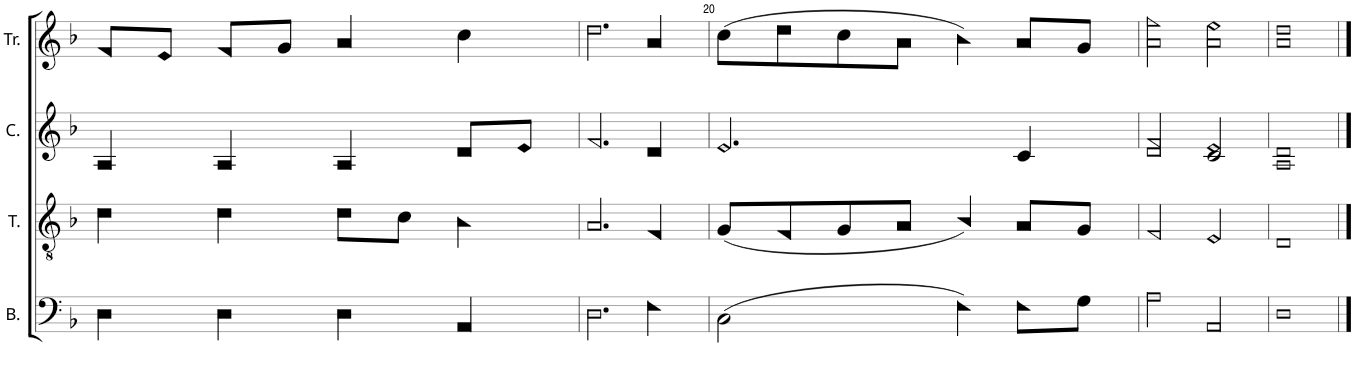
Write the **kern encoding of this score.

**kern	**kern	**kern	**kern
*part4	*part3	*part2	*part1
*staff4	*staff3	*staff2	*staff1
*I"B.	*I"T.	*I"C.	*I"Tr.
*I'B.	*I'T.	*I'C.	*I'Tr.
!!LO:PB:g=z
*clefF4	*clefGv2	*clefG2	*clefG2
*k[b-]	*k[b-]	*k[b-]	*k[b-]
*M4/4	*M4/4	*M4/4	*M4/4
*met(c)	*met(c)	*met(c)	*met(c)
=18	=18	=18	=18
4D!\	4d!\	4A!/	8f!/L
.	.	.	8e!/J
4D!\	4d!\	4A!/	8f!/L
.	.	.	8g!/J
4D!\	8d!\L	4A!/	4a!/
.	8c!\J	.	.
4AA!/	4B-!\	8d!/L	4cc!\
.	.	8e!/J	.
=19	=19	=19	=19
2.D!\	2.A!/	2.f!/	2.dd!\
4F!\	4F!/	4d!/	4a!/
=20	=20	=20	=20
(2C!\	(8G!/L	2.e!/	(8cc!\L
.	8F!/	.	8dd!\
.	8G!/	.	8cc!\
.	8A!/J	.	8a!\J
4F!\)	4B-!/)	.	4b-!\)
8F!\L	8A!/L	4c!/	8a!/L
8G!\J	8G!/J	.	8g!/J
=21	=21	=21	=21
2A!\	2F!/	2d!/ 2f!/	2a!\ 2ff!\
2AA!/	2E!/	2c!/ 2e!/	2a!\ 2ee!\
=22	=22	=22	=22
1D!	1D!	1A! 1d!	1a! 1dd!
==	==	==	==
*-	*-	*-	*-
